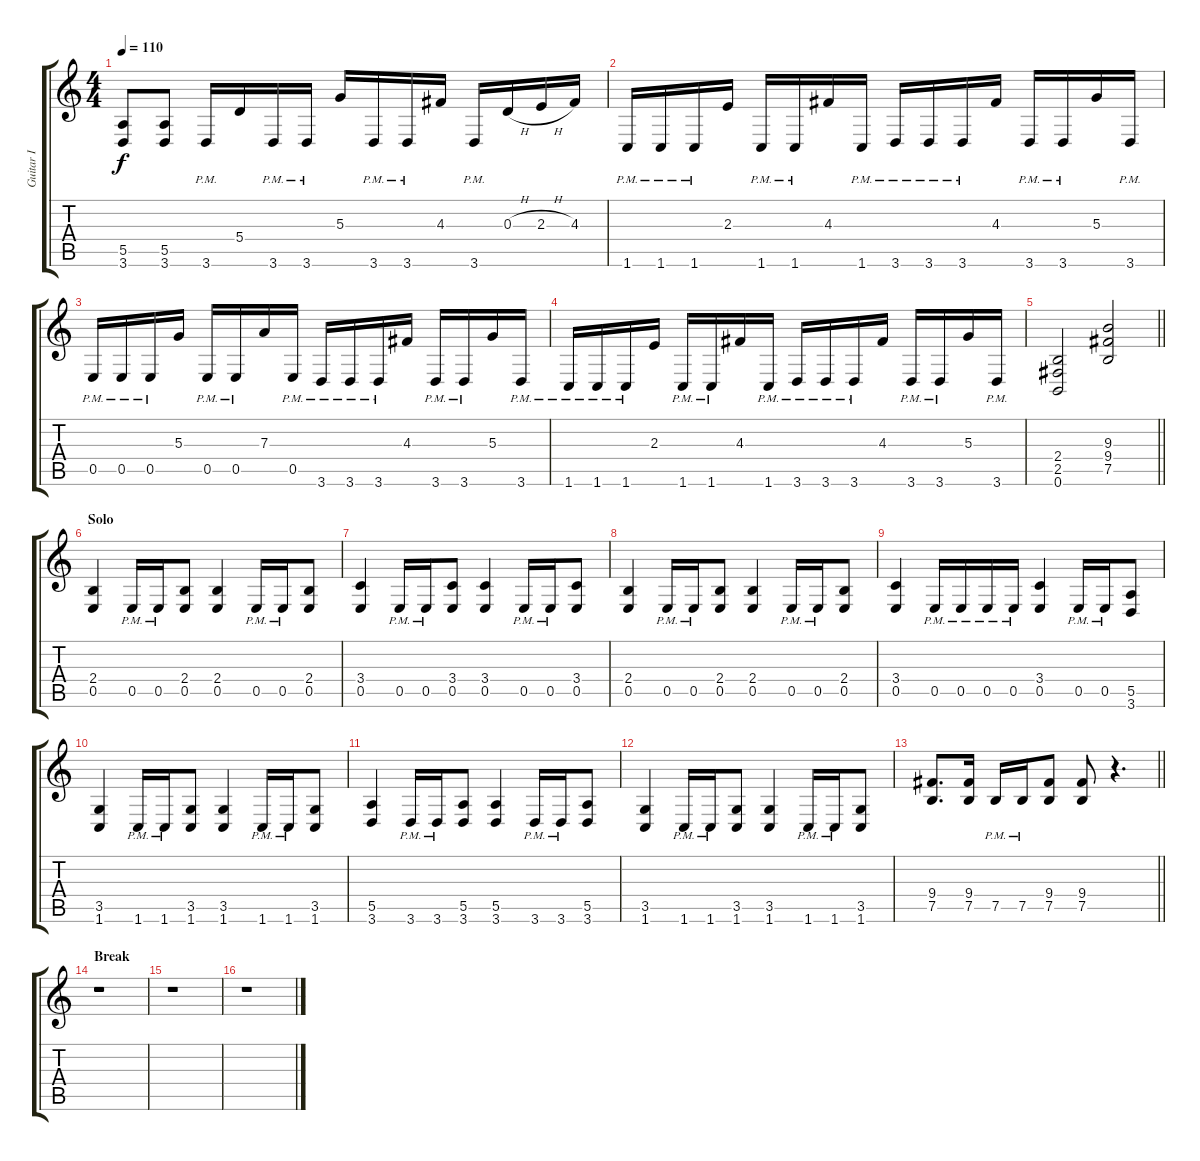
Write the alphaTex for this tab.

\track ("Guitar I" "Guitar I") {instrument overdrivenguitar}
\staff {score tabs}
\tuning (B3 Gb3 D3 A2 E2 B1) {hide}
\ts (4 4)
\tempo 110
\clef g2
\ks c
(5.5 3.6).8{dy f} (5.5 3.6).8 3.6{pm}.16 5.4.16 3.6{pm}.16 3.6{pm}.16 5.3.16 3.6{pm}.16 3.6{pm}.16 4.3.16 3.6{pm}.16 0.3{h}.16 2.3{h}.16 4.3.16 |
1.6{pm}.16 1.6{pm}.16 1.6{pm}.16 2.3.16 1.6{pm}.16 1.6{pm}.16 4.3.16 1.6{pm}.16 3.6{pm}.16 3.6{pm}.16 3.6{pm}.16 4.3.16 3.6{pm}.16 3.6{pm}.16 5.3.16 3.6{pm}.16 |
0.5{pm}.16 0.5{pm}.16 0.5{pm}.16 5.3.16 0.5{pm}.16 0.5{pm}.16 7.3.16 0.5{pm}.16 3.6{pm}.16 3.6{pm}.16 3.6{pm}.16 4.3.16 3.6{pm}.16 3.6{pm}.16 5.3.16 3.6{pm}.16 |
1.6{pm}.16 1.6{pm}.16 1.6{pm}.16 2.3.16 1.6{pm}.16 1.6{pm}.16 4.3.16 1.6{pm}.16 3.6{pm}.16 3.6{pm}.16 3.6{pm}.16 4.3.16 3.6{pm}.16 3.6{pm}.16 5.3.16 3.6{pm}.16 |
\barLineRight lightlight
(2.4 2.5 0.6).2{balance 8} (9.3 9.4 7.5).2 |
\section ("" "Solo")
(2.4 0.5).4 0.5{pm}.16 0.5{pm}.16 (2.4 0.5).8 (2.4 0.5).4 0.5{pm}.16 0.5{pm}.16 (2.4 0.5).8 |
(3.4 0.5).4 0.5{pm}.16 0.5{pm}.16 (3.4 0.5).8 (3.4 0.5).4 0.5{pm}.16 0.5{pm}.16 (3.4 0.5).8 |
(2.4 0.5).4 0.5{pm}.16 0.5{pm}.16 (2.4 0.5).8 (2.4 0.5).4 0.5{pm}.16 0.5{pm}.16 (2.4 0.5).8 |
(3.4 0.5).4 0.5{pm}.16 0.5{pm}.16 0.5{pm}.16 0.5{pm}.16 (3.4 0.5).4 0.5{pm}.16 0.5{pm}.16 (5.5 3.6).8 |
(3.5 1.6).4 1.6{pm}.16 1.6{pm}.16 (3.5 1.6).8 (3.5 1.6).4 1.6{pm}.16 1.6{pm}.16 (3.5 1.6).8 |
(5.5 3.6).4 3.6{pm}.16 3.6{pm}.16 (5.5 3.6).8 (5.5 3.6).4 3.6{pm}.16 3.6{pm}.16 (5.5 3.6).8 |
(3.5 1.6).4 1.6{pm}.16 1.6{pm}.16 (3.5 1.6).8 (3.5 1.6).4 1.6{pm}.16 1.6{pm}.16 (3.5 1.6).8 |
\barLineRight lightlight
(9.4 7.5).8{d} (9.4 7.5).16 7.5{pm}.16 7.5{pm}.16 (9.4 7.5).8 (9.4 7.5).8 r.4{d} |
\section ("" "Break")
r.1 |
r.1 |
r.1
